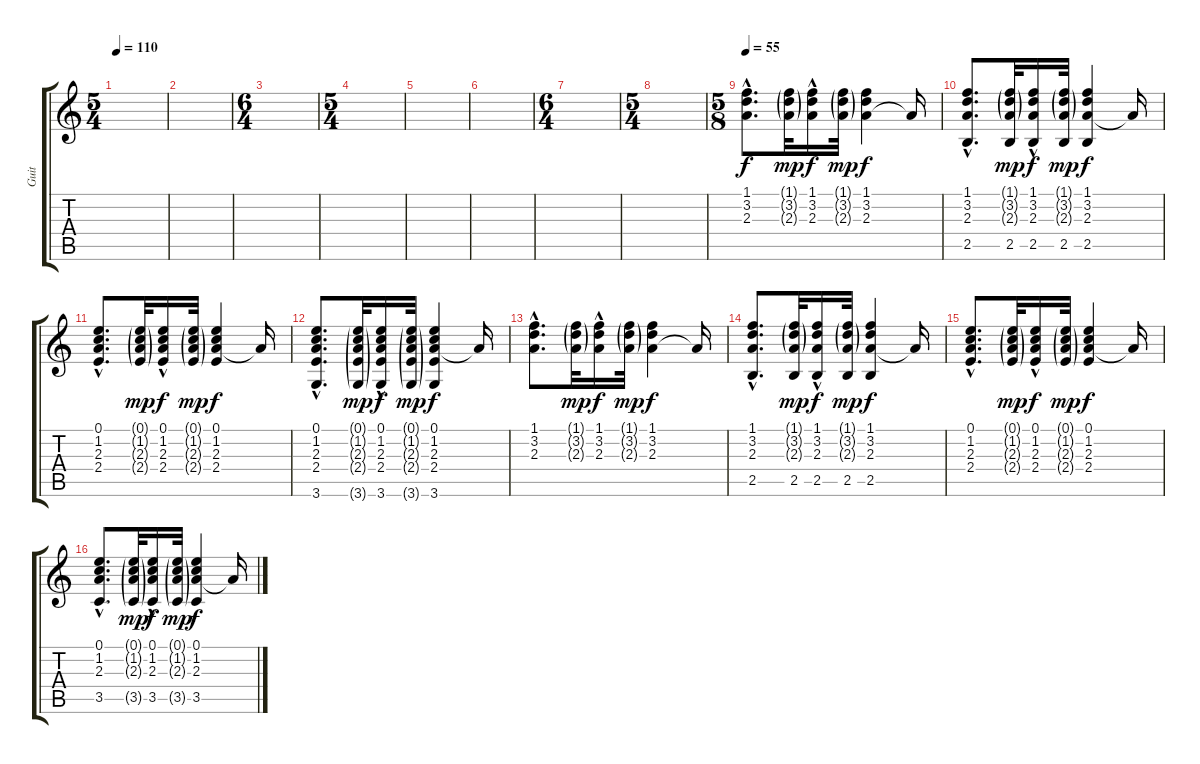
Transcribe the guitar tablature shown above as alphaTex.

\track ("Guit" "Guit") {instrument acousticguitarnylon}
\staff {score tabs}
\tuning (E4 B3 G3 D3 A2 E2) {hide}
\ts (5 4)
\tempo 110
\clef g2
\ks c
|
|
\ts (6 4)
|
\ts (5 4)
|
|
|
\ts (6 4)
|
\ts (5 4)
|
\ts (5 8)
\tempo 55
(1.1{hac} 3.2{hac} 2.3{hac}).8{d} (1.1{g} 3.2{g} 2.3{g}).32{dy mp} (1.1 3.2 2.3{hac}).16{dy f} (1.1{g} 3.2{g} 2.3{g}).32{dy mp} (1.1 3.2 2.3).4{dy f} 2.3{t}.16 |
(1.1{hac} 3.2{hac} 2.3{hac} 2.5{hac}).8{d} (1.1{g} 3.2{g} 2.3{g} 2.5).32{dy mp} (1.1 3.2 2.3{hac} 2.5).16{dy f} (1.1{g} 3.2{g} 2.3{g} 2.5).32{dy mp} (1.1 3.2 2.3 2.5).4{dy f} 2.3{t}.16 |
(0.1{hac} 1.2{hac} 2.3{hac} 2.4{hac}).8{d} (0.1{g} 1.2{g} 2.3{g} 2.4{g}).32{dy mp} (0.1 1.2 2.3{hac} 2.4).16{dy f} (0.1{g} 1.2{g} 2.3{g} 2.4{g}).32{dy mp} (0.1 1.2 2.3 2.4).4{dy f} 2.3{t}.16 |
(0.1{hac} 1.2{hac} 2.3{hac} 2.4{hac} 3.6{hac}).8{d} (0.1{g} 1.2{g} 2.3{g} 2.4{g} 3.6{g}).32{dy mp} (0.1 1.2 2.3{hac} 2.4 3.6).16{dy f} (0.1{g} 1.2{g} 2.3{g} 2.4{g} 3.6{g}).32{dy mp} (0.1 1.2 2.3 2.4 3.6).4{dy f} 2.3{t}.16 |
(1.1{hac} 3.2{hac} 2.3{hac}).8{d} (1.1{g} 3.2{g} 2.3{g}).32{dy mp} (1.1 3.2 2.3{hac}).16{dy f} (1.1{g} 3.2{g} 2.3{g}).32{dy mp} (1.1 3.2 2.3).4{dy f} 2.3{t}.16 |
(1.1{hac} 3.2{hac} 2.3{hac} 2.5{hac}).8{d} (1.1{g} 3.2{g} 2.3{g} 2.5).32{dy mp} (1.1 3.2 2.3{hac} 2.5).16{dy f} (1.1{g} 3.2{g} 2.3{g} 2.5).32{dy mp} (1.1 3.2 2.3 2.5).4{dy f} 2.3{t}.16 |
(0.1{hac} 1.2{hac} 2.3{hac} 2.4{hac}).8{d} (0.1{g} 1.2{g} 2.3{g} 2.4{g}).32{dy mp} (0.1 1.2 2.3{hac} 2.4).16{dy f} (0.1{g} 1.2{g} 2.3{g} 2.4{g}).32{dy mp} (0.1 1.2 2.3 2.4).4{dy f} 2.3{t}.16 |
(0.1{hac} 1.2{hac} 2.3{hac} 3.5{hac}).8{d} (0.1{g} 1.2{g} 2.3{g} 3.5{g}).32{dy mp} (0.1 1.2 2.3{hac} 3.5).16{dy f} (0.1{g} 1.2{g} 2.3{g} 3.5{g}).32{dy mp} (0.1 1.2 2.3 3.5).4{dy f} 2.3{t}.16
